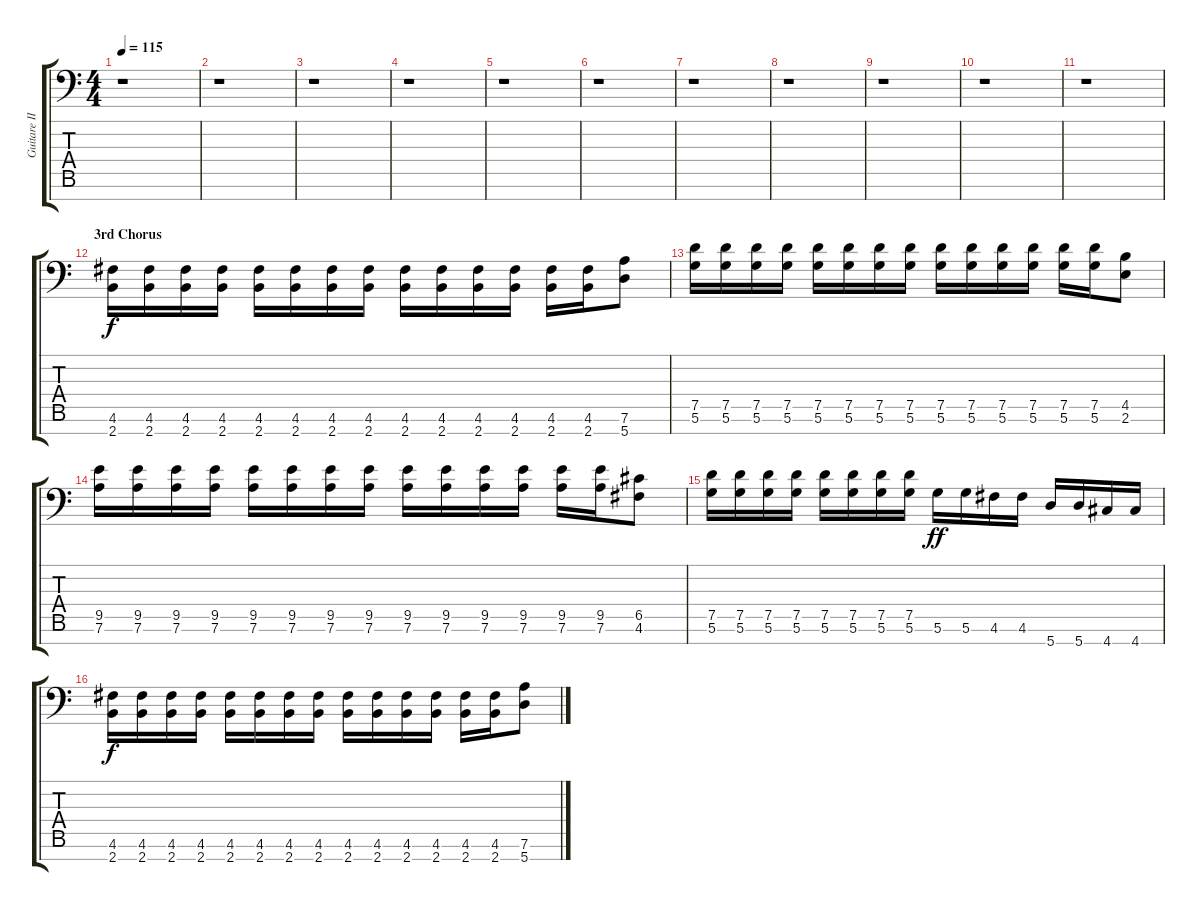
\track ("Guitare II" "Guitare II") {instrument distortionguitar}
\staff {score tabs}
\tuning (D4 A3 F3 C3 G2 D2 A1) {hide}
\ts (4 4)
\tempo 115
\clef f4
\ks c
r.1{dy f} |
r.1 |
r.1 |
r.1 |
r.1 |
r.1 |
r.1 |
r.1 |
r.1 |
r.1 |
r.1 |
\section ("" "3rd Chorus")
(4.6 2.7).16 (4.6 2.7).16 (4.6 2.7).16 (4.6 2.7).16 (4.6 2.7).16 (4.6 2.7).16 (4.6 2.7).16 (4.6 2.7).16 (4.6 2.7).16 (4.6 2.7).16 (4.6 2.7).16 (4.6 2.7).16 (4.6 2.7).16 (4.6 2.7).16 (7.6 5.7).8 |
(7.5 5.6).16 (7.5 5.6).16 (7.5 5.6).16 (7.5 5.6).16 (7.5 5.6).16 (7.5 5.6).16 (7.5 5.6).16 (7.5 5.6).16 (7.5 5.6).16 (7.5 5.6).16 (7.5 5.6).16 (7.5 5.6).16 (7.5 5.6).16 (7.5 5.6).16 (4.5 2.6).8 |
(9.5 7.6).16 (9.5 7.6).16 (9.5 7.6).16 (9.5 7.6).16 (9.5 7.6).16 (9.5 7.6).16 (9.5 7.6).16 (9.5 7.6).16 (9.5 7.6).16 (9.5 7.6).16 (9.5 7.6).16 (9.5 7.6).16 (9.5 7.6).16 (9.5 7.6).16 (6.5 4.6).8 |
(7.5 5.6).16 (7.5 5.6).16 (7.5 5.6).16 (7.5 5.6).16 (7.5 5.6).16 (7.5 5.6).16 (7.5 5.6).16 (7.5 5.6).16 5.6.16{dy ff} 5.6.16 4.6.16 4.6.16 5.7.16 5.7.16 4.7.16 4.7.16 |
(4.6 2.7).16{dy f} (4.6 2.7).16 (4.6 2.7).16 (4.6 2.7).16 (4.6 2.7).16 (4.6 2.7).16 (4.6 2.7).16 (4.6 2.7).16 (4.6 2.7).16 (4.6 2.7).16 (4.6 2.7).16 (4.6 2.7).16 (4.6 2.7).16 (4.6 2.7).16 (7.6 5.7).8
